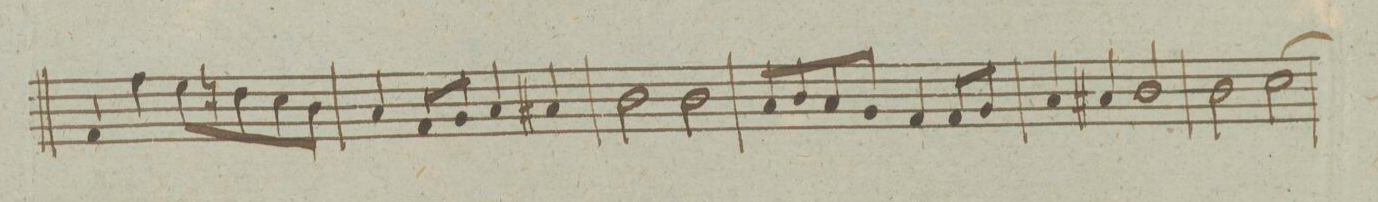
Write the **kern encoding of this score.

**kern
*I"Fagotto ſecondo
*clefF4
*k[]
*met(c)
*M4/4
4AA/
4A\
8G\L
8Fn\
8E\
8D\J
=68
4C/
8AA/L
8BB/J
4C/
4C#X/
=69
2D\
2D\
=70
8C/L
8D/
8C/
8BB/J
4AA/
8AA/L
8BB/J
=71
4C/
4C#X/
2D/
=72
2D\
[>2E\
=73
*-
